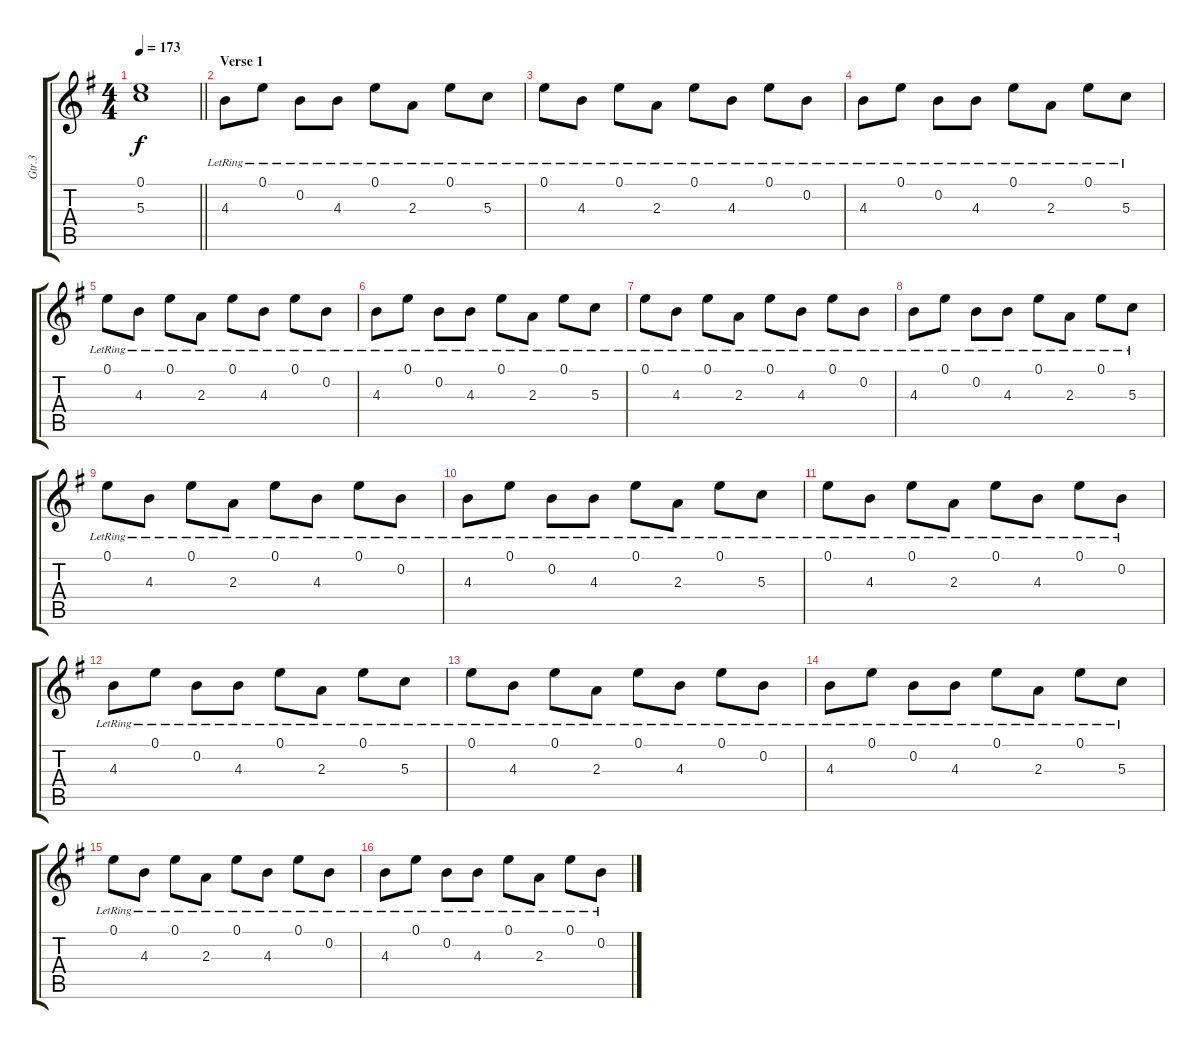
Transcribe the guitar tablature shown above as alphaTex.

\track ("Gtr.3" "Gtr.3") {instrument electricguitarclean}
\staff {score tabs}
\tuning (E4 B3 G3 D3 A2 E2) {hide}
\ts (4 4)
\tempo 173
\clef g2
\barLineRight lightlight
\ks g
(0.1{t} 5.3{t}).1{dy f} |
\section ("" "Verse 1")
4.3{lr}.8 0.1{lr}.8 0.2{lr}.8 4.3{lr}.8 0.1{lr}.8 2.3{lr}.8 0.1{lr}.8 5.3{lr}.8 |
0.1{lr}.8 4.3{lr}.8 0.1{lr}.8 2.3{lr}.8 0.1{lr}.8 4.3{lr}.8 0.1{lr}.8 0.2{lr}.8 |
4.3{lr}.8 0.1{lr}.8 0.2{lr}.8 4.3{lr}.8 0.1{lr}.8 2.3{lr}.8 0.1{lr}.8 5.3{lr}.8 |
0.1{lr}.8 4.3{lr}.8 0.1{lr}.8 2.3{lr}.8 0.1{lr}.8 4.3{lr}.8 0.1{lr}.8 0.2{lr}.8 |
4.3{lr}.8 0.1{lr}.8 0.2{lr}.8 4.3{lr}.8 0.1{lr}.8 2.3{lr}.8 0.1{lr}.8 5.3{lr}.8 |
0.1{lr}.8 4.3{lr}.8 0.1{lr}.8 2.3{lr}.8 0.1{lr}.8 4.3{lr}.8 0.1{lr}.8 0.2{lr}.8 |
4.3{lr}.8 0.1{lr}.8 0.2{lr}.8 4.3{lr}.8 0.1{lr}.8 2.3{lr}.8 0.1{lr}.8 5.3{lr}.8 |
0.1{lr}.8 4.3{lr}.8 0.1{lr}.8 2.3{lr}.8 0.1{lr}.8 4.3{lr}.8 0.1{lr}.8 0.2{lr}.8 |
4.3{lr}.8 0.1{lr}.8 0.2{lr}.8 4.3{lr}.8 0.1{lr}.8 2.3{lr}.8 0.1{lr}.8 5.3{lr}.8 |
0.1{lr}.8 4.3{lr}.8 0.1{lr}.8 2.3{lr}.8 0.1{lr}.8 4.3{lr}.8 0.1{lr}.8 0.2{lr}.8 |
4.3{lr}.8 0.1{lr}.8 0.2{lr}.8 4.3{lr}.8 0.1{lr}.8 2.3{lr}.8 0.1{lr}.8 5.3{lr}.8 |
0.1{lr}.8 4.3{lr}.8 0.1{lr}.8 2.3{lr}.8 0.1{lr}.8 4.3{lr}.8 0.1{lr}.8 0.2{lr}.8 |
4.3{lr}.8 0.1{lr}.8 0.2{lr}.8 4.3{lr}.8 0.1{lr}.8 2.3{lr}.8 0.1{lr}.8 5.3{lr}.8 |
0.1{lr}.8 4.3{lr}.8 0.1{lr}.8 2.3{lr}.8 0.1{lr}.8 4.3{lr}.8 0.1{lr}.8 0.2{lr}.8 |
4.3{lr}.8 0.1{lr}.8 0.2{lr}.8 4.3{lr}.8 0.1{lr}.8 2.3{lr}.8 0.1{lr}.8 0.2{lr}.8
